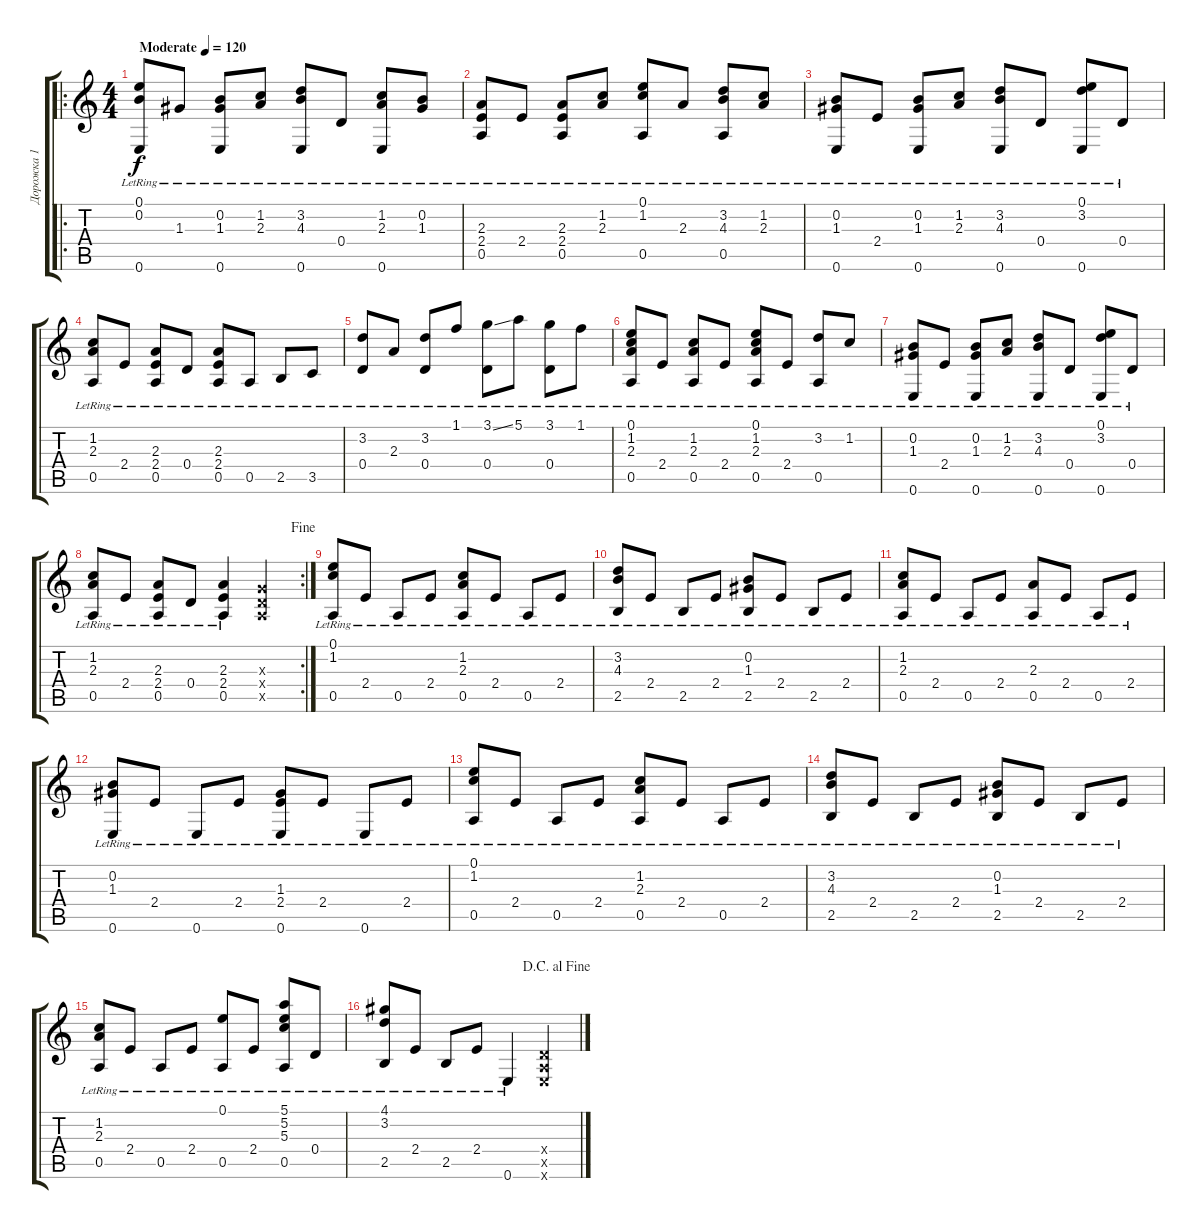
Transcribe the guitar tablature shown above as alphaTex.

\track ("Дорожка 1" "Дорожка 1") {instrument acousticguitarsteel}
\staff {score tabs}
\tuning (E4 B3 G3 D3 A2 E2) {hide}
\ro
\ts (4 4)
\tempo (120 "Moderate")
\clef g2
\ks c
(0.1{lr} 0.2{lr} 0.6{lr}).8{dy f instrument acousticguitarsteel} 1.3{lr}.8 (0.2{lr} 1.3{lr} 0.6{lr}).8 (1.2{lr} 2.3{lr}).8 (3.2{lr} 4.3{lr} 0.6{lr}).8 0.4{lr}.8 (1.2{lr} 2.3{lr} 0.6{lr}).8 (0.2{lr} 1.3{lr}).8 |
(2.3{lr} 2.4{lr} 0.5{lr}).8 2.4{lr}.8 (2.3{lr} 2.4{lr} 0.5{lr}).8 (1.2{lr} 2.3{lr}).8 (0.1{lr} 1.2{lr} 0.5{lr}).8 2.3{lr}.8 (3.2{lr} 4.3{lr} 0.5{lr}).8 (1.2{lr} 2.3{lr}).8 |
(0.2{lr} 1.3{lr} 0.6{lr}).8 2.4{lr}.8 (0.2{lr} 1.3{lr} 0.6{lr}).8 (1.2{lr} 2.3{lr}).8 (3.2{lr} 4.3{lr} 0.6{lr}).8 0.4{lr}.8 (0.1{lr} 3.2{lr} 0.6{lr}).8 0.4{lr}.8 |
(1.2{lr} 2.3{lr} 0.5{lr}).8 2.4{lr}.8 (2.3{lr} 2.4{lr} 0.5{lr}).8 0.4{lr}.8 (2.3{lr} 2.4{lr} 0.5{lr}).8 0.5{lr}.8 2.5{lr}.8 3.5{lr}.8 |
(3.2{lr} 0.4{lr}).8 2.3{lr}.8 (3.2{lr} 0.4{lr}).8 1.1{lr}.8 (3.1{ss lr} 0.4{lr}).8 5.1{lr}.8 (3.1{lr} 0.4{lr}).8 1.1{lr}.8 |
(0.1{lr} 1.2{lr} 2.3{lr} 0.5{lr}).8 2.4{lr}.8 (1.2{lr} 2.3{lr} 0.5{lr}).8 2.4{lr}.8 (0.1{lr} 1.2{lr} 2.3{lr} 0.5{lr}).8 2.4{lr}.8 (3.2{lr} 0.5{lr}).8 1.2{lr}.8 |
(0.2{lr} 1.3{lr} 0.6{lr}).8 2.4{lr}.8 (0.2{lr} 1.3{lr} 0.6{lr}).8 (1.2{lr} 2.3{lr}).8 (3.2{lr} 4.3{lr} 0.6{lr}).8 0.4{lr}.8 (0.1{lr} 3.2{lr} 0.6{lr}).8 0.4{lr}.8 |
\rc 2
\jump fine
(1.2{lr} 2.3{lr} 0.5{lr}).8 2.4{lr}.8 (2.3{lr} 2.4{lr} 0.5{lr}).8 0.4{lr}.8 (2.3{lr} 2.4{lr} 0.5{lr}).4 (0.3{x} 0.4{x} 0.5{x}).4 |
(0.1{lr} 1.2{lr} 0.5{lr}).8 2.4{lr}.8 0.5{lr}.8 2.4{lr}.8 (1.2{lr} 2.3{lr} 0.5{lr}).8 2.4{lr}.8 0.5{lr}.8 2.4{lr}.8 |
(3.2{lr} 4.3{lr} 2.5{lr}).8 2.4{lr}.8 2.5{lr}.8 2.4{lr}.8 (0.2{lr} 1.3{lr} 2.5{lr}).8 2.4{lr}.8 2.5{lr}.8 2.4{lr}.8 |
(1.2{lr} 2.3{lr} 0.5{lr}).8 2.4{lr}.8 0.5{lr}.8 2.4{lr}.8 (2.3{lr} 0.5{lr}).8 2.4{lr}.8 0.5{lr}.8 2.4{lr}.8 |
(0.2{lr} 1.3{lr} 0.6{lr}).8 2.4{lr}.8 0.6{lr}.8 2.4{lr}.8 (1.3{lr} 2.4{lr} 0.6{lr}).8 2.4{lr}.8 0.6{lr}.8 2.4{lr}.8 |
(0.1{lr} 1.2{lr} 0.5{lr}).8 2.4{lr}.8 0.5{lr}.8 2.4{lr}.8 (1.2{lr} 2.3{lr} 0.5{lr}).8 2.4{lr}.8 0.5{lr}.8 2.4{lr}.8 |
(3.2{lr} 4.3{lr} 2.5{lr}).8 2.4{lr}.8 2.5{lr}.8 2.4{lr}.8 (0.2{lr} 1.3{lr} 2.5{lr}).8 2.4{lr}.8 2.5{lr}.8 2.4{lr}.8 |
(1.2{lr} 2.3{lr} 0.5{lr}).8 2.4{lr}.8 0.5{lr}.8 2.4{lr}.8 (0.1{lr} 0.5{lr}).8 2.4{lr}.8 (5.1{lr} 5.2{lr} 5.3{lr} 0.5{lr}).8 0.4{lr}.8 |
\jump dacapoalfine
(4.1{lr} 3.2{lr} 2.5{lr}).8 2.4{lr}.8 2.5{lr}.8 2.4{lr}.8 0.6{lr}.4 (0.4{x} 0.5{x} 0.6{x}).4
